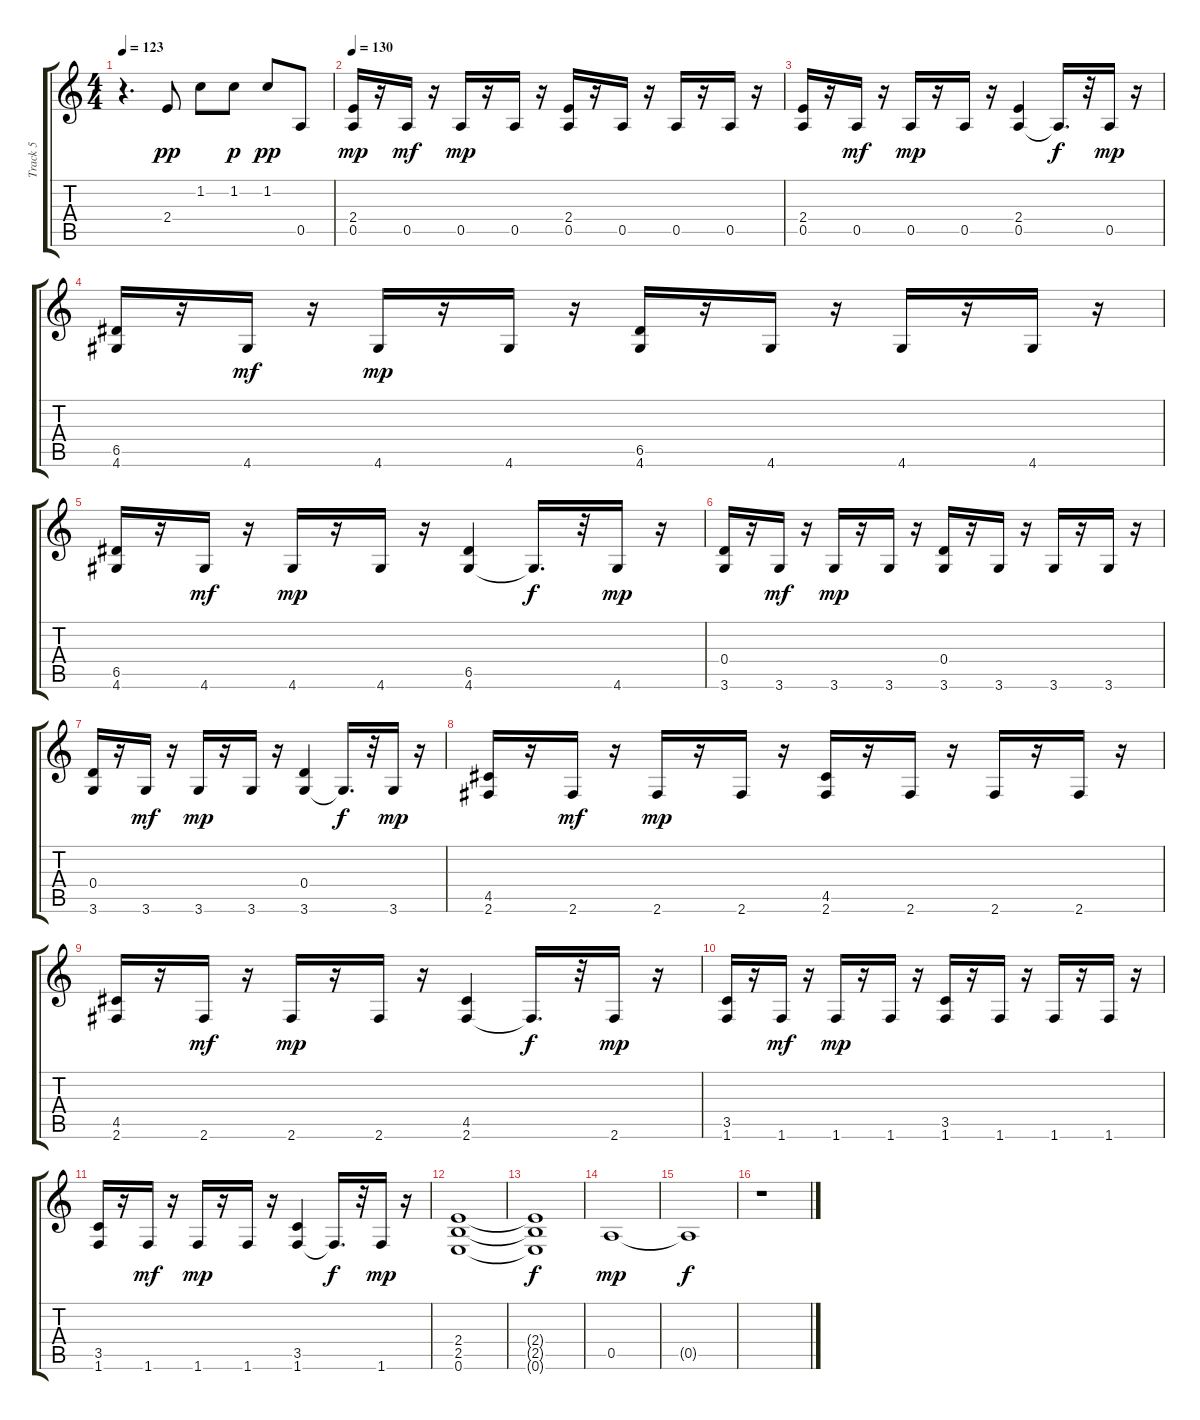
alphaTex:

\track ("Track 5" "Track 5") {instrument overdrivenguitar}
\staff {score tabs}
\tuning (E4 B3 G3 D3 A2 E2) {hide}
\ts (4 4)
\tempo 123
\clef g2
\ks c
r.4{d dy pp} 2.4.8 1.2.8 1.2.8{dy p} 1.2.8{dy pp} 0.5.8 |
\tempo 130
(2.4 0.5).16{dy mp} r.16 0.5.16{dy mf} r.16 0.5.16{dy mp} r.16 0.5.16 r.16 (2.4 0.5).16 r.16 0.5.16 r.16 0.5.16 r.16 0.5.16 r.16 |
(2.4 0.5).16 r.16 0.5.16{dy mf} r.16 0.5.16{dy mp} r.16 0.5.16 r.16 (2.4 0.5).4 0.5{t}.16{d dy f} r.32 0.5.16{dy mp} r.16 |
(6.5 4.6).16 r.16 4.6.16{dy mf} r.16 4.6.16{dy mp} r.16 4.6.16 r.16 (6.5 4.6).16 r.16 4.6.16 r.16 4.6.16 r.16 4.6.16 r.16 |
(6.5 4.6).16 r.16 4.6.16{dy mf} r.16 4.6.16{dy mp} r.16 4.6.16 r.16 (6.5 4.6).4 4.6{t}.16{d dy f} r.32 4.6.16{dy mp} r.16 |
(0.4 3.6).16 r.16 3.6.16{dy mf} r.16 3.6.16{dy mp} r.16 3.6.16 r.16 (0.4 3.6).16 r.16 3.6.16 r.16 3.6.16 r.16 3.6.16 r.16 |
(0.4 3.6).16 r.16 3.6.16{dy mf} r.16 3.6.16{dy mp} r.16 3.6.16 r.16 (0.4 3.6).4 3.6{t}.16{d dy f} r.32 3.6.16{dy mp} r.16 |
(4.5 2.6).16 r.16 2.6.16{dy mf} r.16 2.6.16{dy mp} r.16 2.6.16 r.16 (4.5 2.6).16 r.16 2.6.16 r.16 2.6.16 r.16 2.6.16 r.16 |
(4.5 2.6).16 r.16 2.6.16{dy mf} r.16 2.6.16{dy mp} r.16 2.6.16 r.16 (4.5 2.6).4 2.6{t}.16{d dy f} r.32 2.6.16{dy mp} r.16 |
(3.5 1.6).16 r.16 1.6.16{dy mf} r.16 1.6.16{dy mp} r.16 1.6.16 r.16 (3.5 1.6).16 r.16 1.6.16 r.16 1.6.16 r.16 1.6.16 r.16 |
(3.5 1.6).16 r.16 1.6.16{dy mf} r.16 1.6.16{dy mp} r.16 1.6.16 r.16 (3.5 1.6).4 1.6{t}.16{d dy f} r.32 1.6.16{dy mp} r.16 |
(2.4 2.5 0.6).1 |
(2.4{t} 2.5{t} 0.6{t}).1{dy f} |
0.5.1{dy mp volume 16} |
0.5{t}.1{dy f} |
r.1
